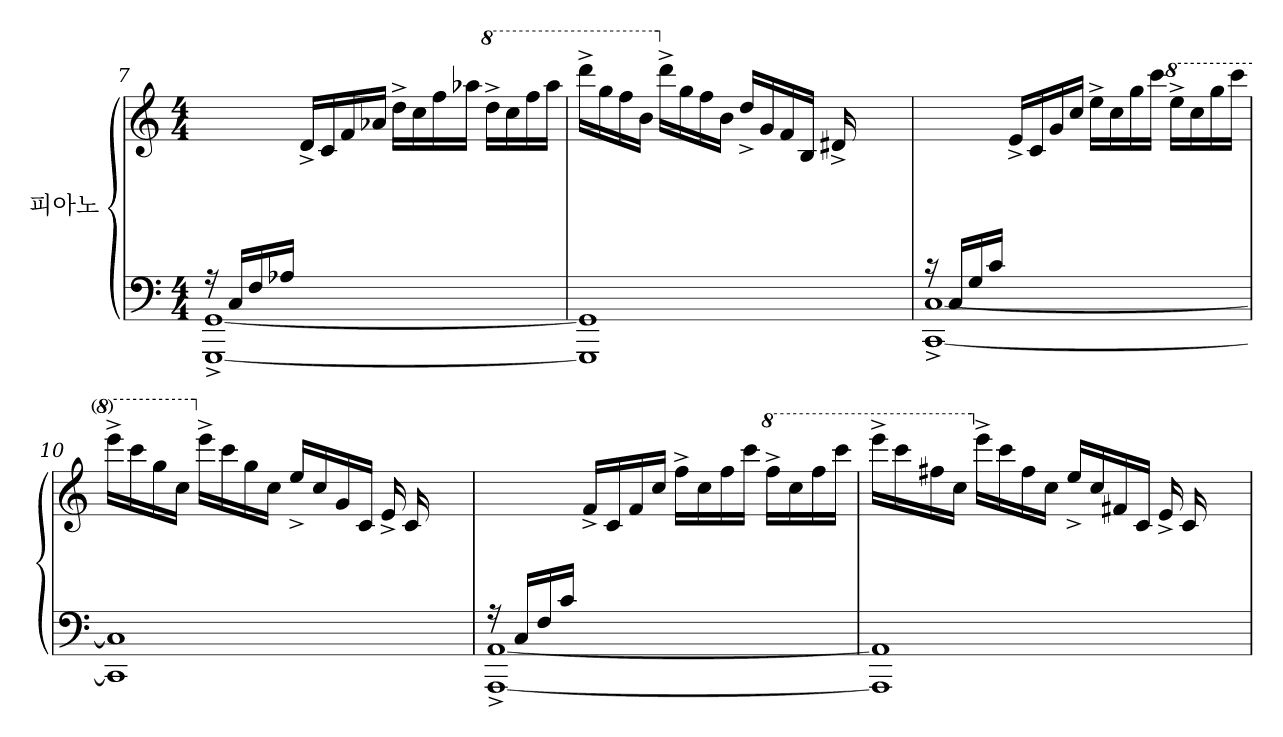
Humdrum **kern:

**kern	**kern
*part1	*part1
*staff2	*staff1
*I"피아노	*
!!LO:LB:g=z
*clefF4	*clefG2
*k[]	*k[]
*M4/4	*M4/4
=7	=7
*^	*
16r	[1GGG^ [1GG^	4ryy
16C/LL	.	.
16F/	.	.
16A-X/JJ	.	.
4ryy	.	16d^/LL
.	.	16c/
.	.	16f/
.	.	16a-X/JJ
2ryy	.	16dd^\LL
.	.	16cc\
.	.	16ff\
.	.	16aa-X\JJ
*	*	*8va
.	.	16ddd^\LL
.	.	16ccc\
.	.	16fff\
.	.	16aaa-\JJ
=8	=8	=8
*	*	*^
2.ryy	1GGG] 1GG]	16dddd^\LL	2.ryy
.	.	16ggg\	.
.	.	16fff\	.
.	.	16bb\JJ	.
*	*	*X8va	*
.	.	16ddd^\LL	.
.	.	16gg\	.
.	.	16ff\	.
.	.	16b\JJ	.
.	.	16dd^/LL	.
.	.	16g/	.
.	.	16f/	.
.	.	16B/JJ	.
16ryy	.	16ryy	16d#X^/LL
16G/	.	16ryy	8.ryy
16F/	.	16ryy	.
16BB/JJ	.	16ryy	.
*	*	*v	*v
!!LO:LB:g=z
=9	=9	=9
16r	[1CC^ [1C^	4ryy
16C/LL	.	.
16G/	.	.
16c/JJ	.	.
4ryy	.	16e^/LL
.	.	16c/
.	.	16g/
.	.	16cc/JJ
2ryy	.	16ee^\LL
.	.	16cc\
.	.	16gg\
.	.	16ccc\JJ
*	*	*8va
.	.	16eee^\LL
.	.	16ccc\
.	.	16ggg\
.	.	16cccc\JJ
=10	=10	=10
*	*	*^
2.ryy	1CC] 1C]	16eeee^\LL	2.ryy
.	.	16cccc\	.
.	.	16ggg\	.
.	.	16ccc\JJ	.
*	*	*X8va	*
.	.	16eee^\LL	.
.	.	16ccc\	.
.	.	16gg\	.
.	.	16cc\JJ	.
.	.	16ee^/LL	.
.	.	16cc/	.
.	.	16g/	.
.	.	16c/JJ	.
8ryy	.	16ryy	16e^/LL
.	.	16ryy	16c/
16G/	.	16ryy	8ryy
16C/JJ	.	16ryy	.
*	*	*v	*v
!!LO:PB:g=z
=11	=11	=11
16r	[1AAA^ [1AA^	4ryy
16C/LL	.	.
16F/	.	.
16c/JJ	.	.
4ryy	.	16f^/LL
.	.	16c/
.	.	16f/
.	.	16cc/JJ
2ryy	.	16ff^\LL
.	.	16cc\
.	.	16ff\
.	.	16ccc\JJ
*	*	*8va
.	.	16fff^\LL
.	.	16ccc\
.	.	16fff\
.	.	16cccc\JJ
=12	=12	=12
*	*	*^
2.ryy	1AAA] 1AA]	16eeee^\LL	2.ryy
.	.	16cccc\	.
.	.	16fff#X\	.
.	.	16ccc\JJ	.
*	*	*X8va	*
.	.	16eee^\LL	.
.	.	16ccc\	.
.	.	16ff#\	.
.	.	16cc\JJ	.
.	.	16ee^/LL	.
.	.	16cc/	.
.	.	16f#X/	.
.	.	16c/JJ	.
8ryy	.	16ryy	16e^/LL
.	.	16ryy	16c/
16F#X/	.	16ryy	8ryy
16C/JJ	.	16ryy	.
*v	*v	*	*
*	*v	*v
=	=
*-	*-
